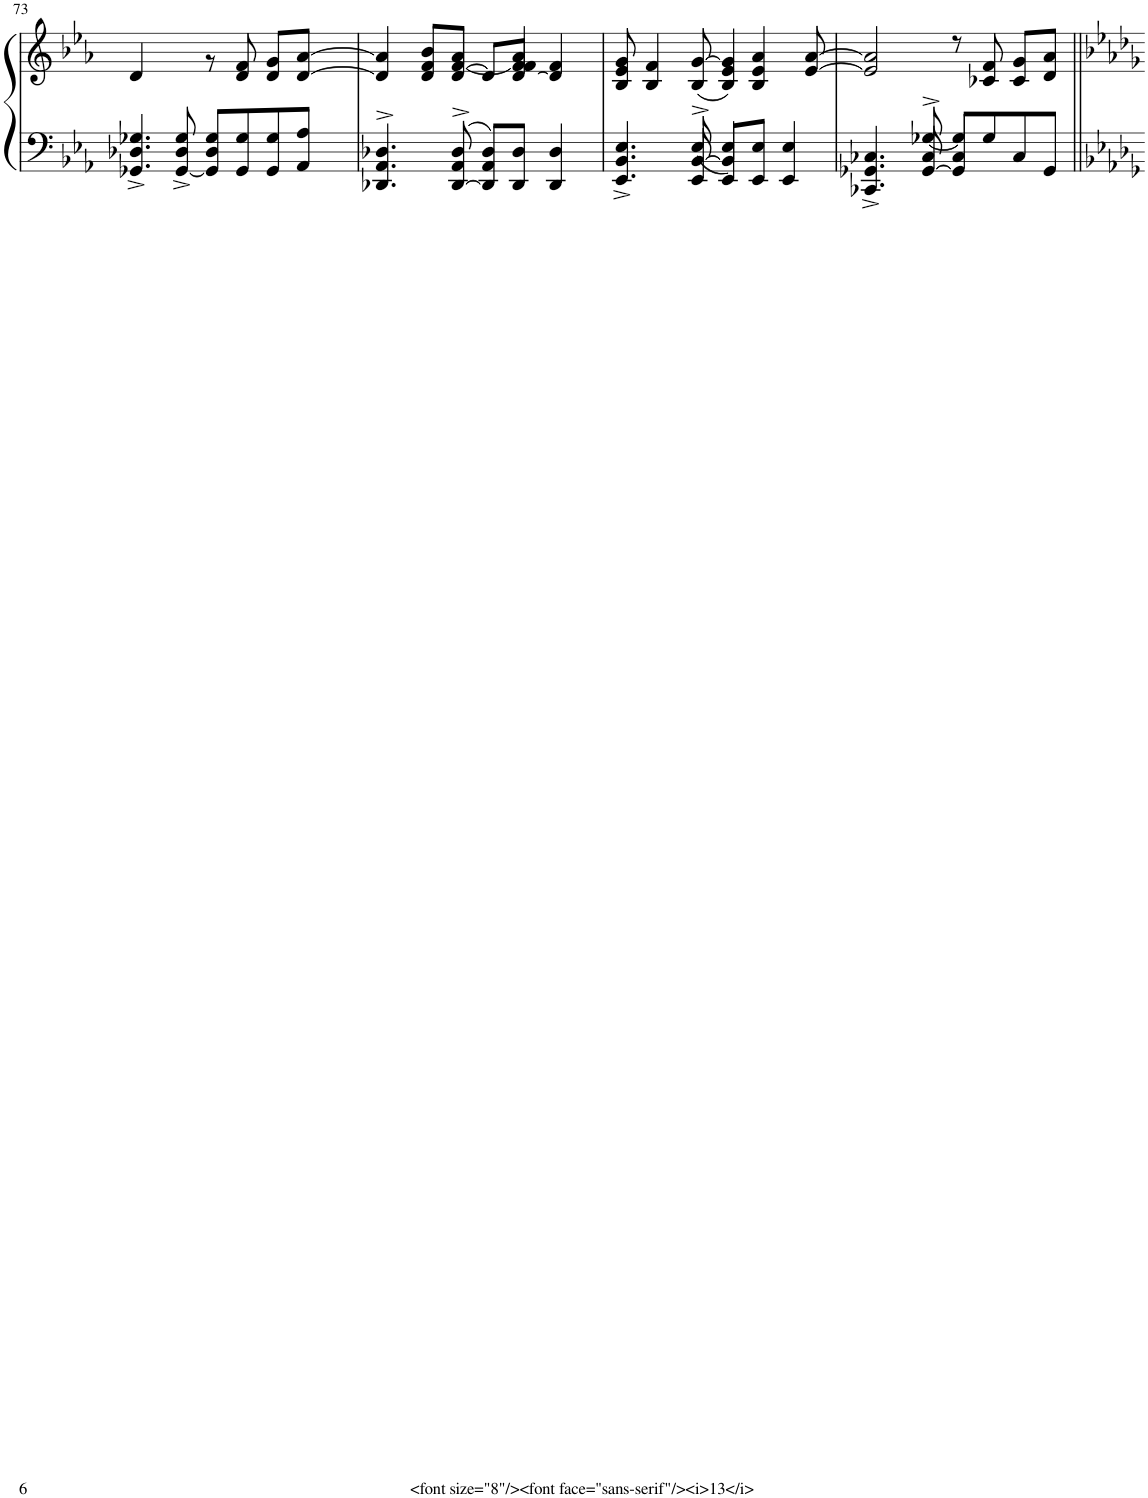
**kern	**kern
*part1	*part1
*staff2	*staff1
!!LO:PB:g=z
*clefF4	*clefG2
*k[b-e-a-]	*k[b-e-a-]
*M2/2	*M2/2
=73	=73
*^	*^
*	*^	*	*
4ryy	4.GG-X/^ 4.D-X/^ 4.G-X/^	4.ryy	4d/	2ryy
[8GG-/^ 8D-/^ 8G-/^	.	.	8ryy	.
8GG-/] 8D-/ 8G-/L	2ryy	8r	.	.
8GG-/ 8G-/	.	2ryy	.	8d/ 8f/
8GG-/ 8G-/	.	.	.	8d/ 8g/L
8AA-/ 8A-/J	.	.	.	[8d/ [8a-/J
8ryy	8ryy	.	8ryy	8ryy
*v	*v	*v	*	*
=74	=74	=74
4.DD-X/^ 4.AA-/^ 4.D-X/^	4.ryy	4d/] 4a-/]
.	.	8d/ 8f/ 8b-/L
[8DD-/^ 8AA-/^ 8D-/^	[4f/ 4a-/	[8d/J
8DD-/] 8AA-/ 8D-/L	.	8d/L]
8DD-/ 8D-/J	4f/] 4a-/	[8d/ 8f/J
4DD-/ 4D-/	.	4d/] 4f/
.	8ryy	.
=75	=75	=75
*^	*	*^
*	*^	*	*	*
2.ryy	4.EE-/^ 4.BB-/^ 4.E-/^	4.ryy	8B-/ 8e-/ 8g/	2..ryy	8ryy
*	*	*	*	*v	*v
.	.	.	4B-/ 4f/	.
.	8E-/	8EE-/^ [8BB-/^	(8B-/ [8g/	.
.	8EE-/L	4BB-/] 4E-/	4B-/ 4e-/ 4g/])	.
*	*	*	*	*^
.	8EE-/ 8E-/J	.	.	.	4B-/ 4e-/ 4a-/
4EE-/ 4E-/	8ryy	4ryy	4ryy	.	.
.	8ryy	.	.	[8e-/ [8a-/	8ryy
*	*	*	*	*v	*v
=76	=76	=76	=76	=76
4.CC-X/^ 4.GG-X/^ 4.C-X/^	2ryy	4.ryy	2.ryy	2e-/] 2a-/]
[8G-X/	.	[8GG-/^ 8C-/^	.	.
4G-/]	8r	8GG-/] 8C-/L	.	8ryy
.	4.ryy	8G-/	.	8c-X/ 8f/
4ryy	.	8C-/	4ryy	8c-/ 8g/L
.	.	8GG-/J	.	8d/ 8a-/J
*v	*v	*v	*	*
*	*v	*v
=||	=||
*-	*-
